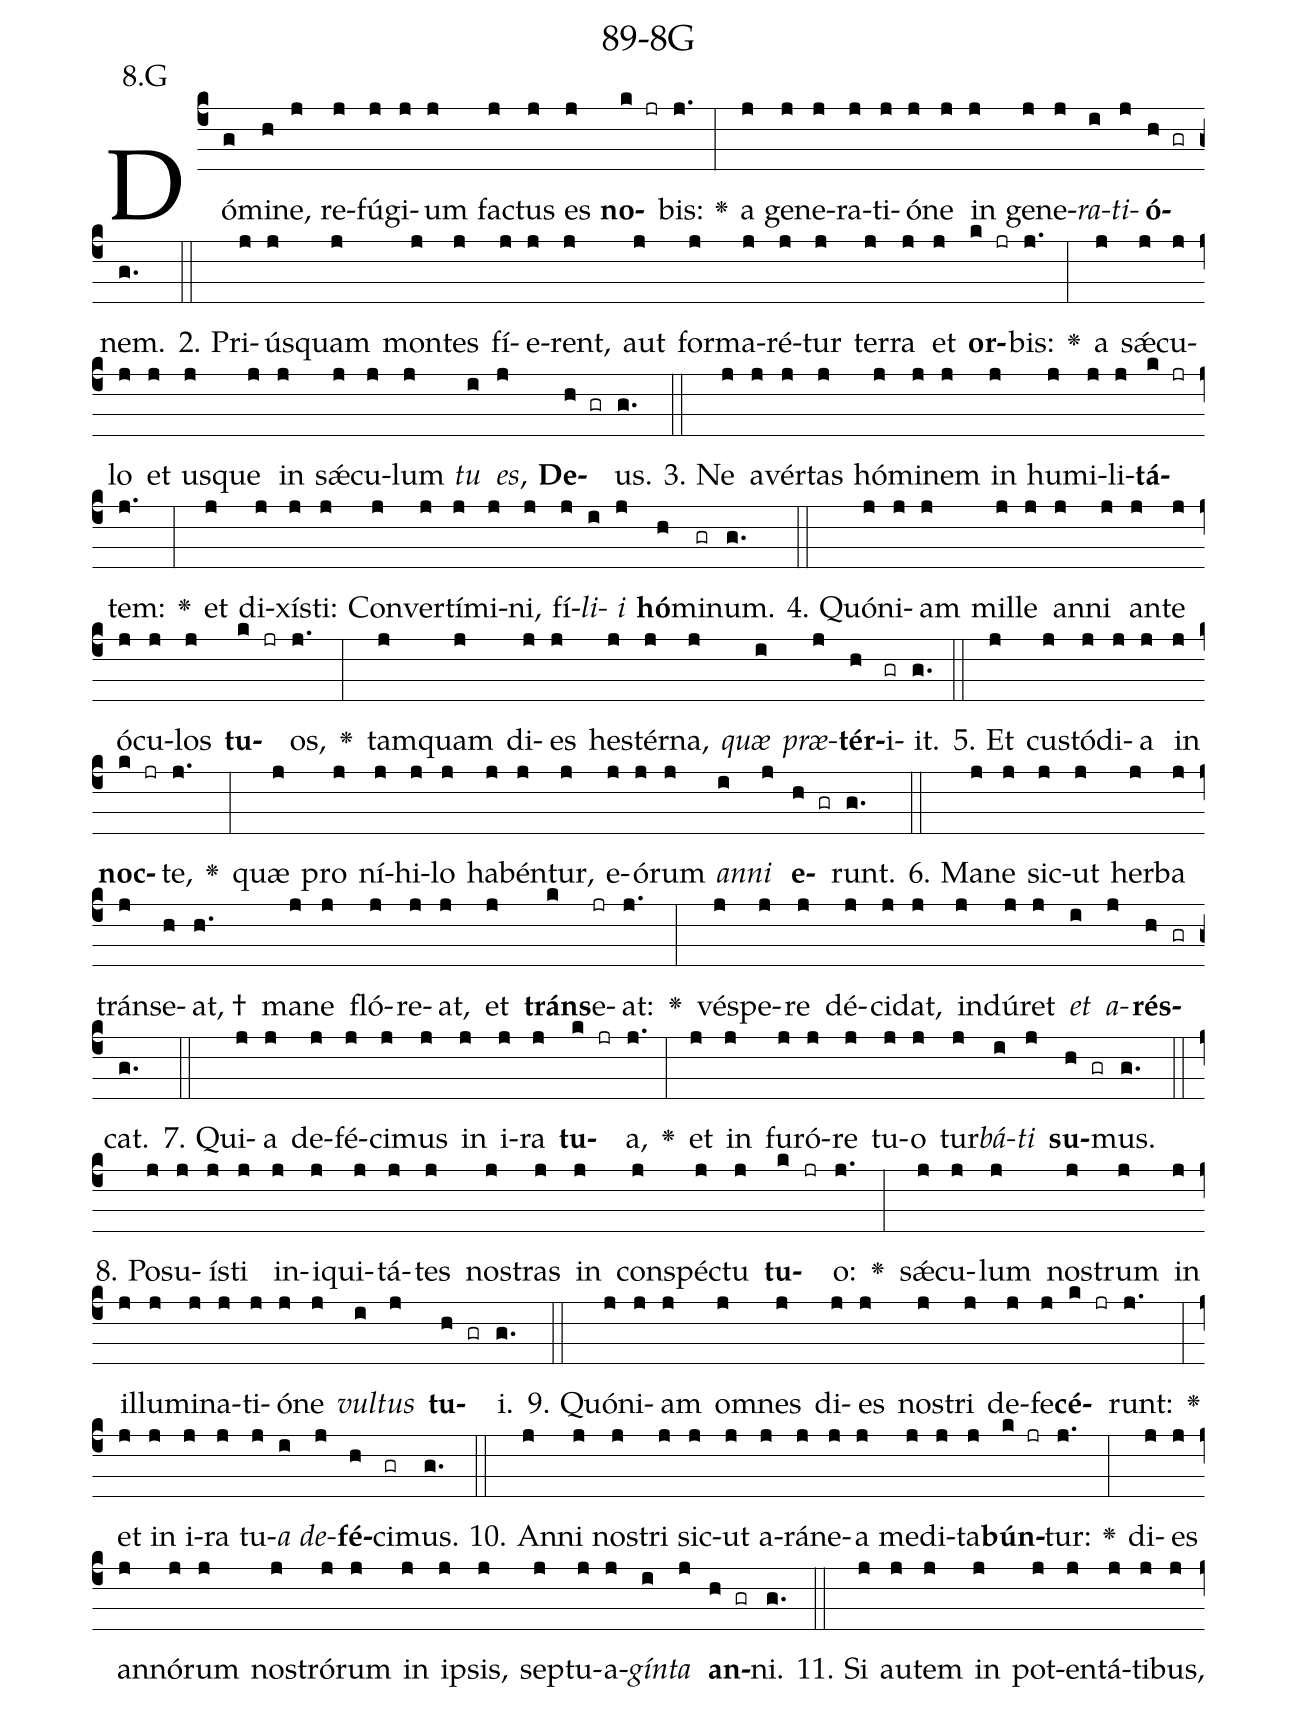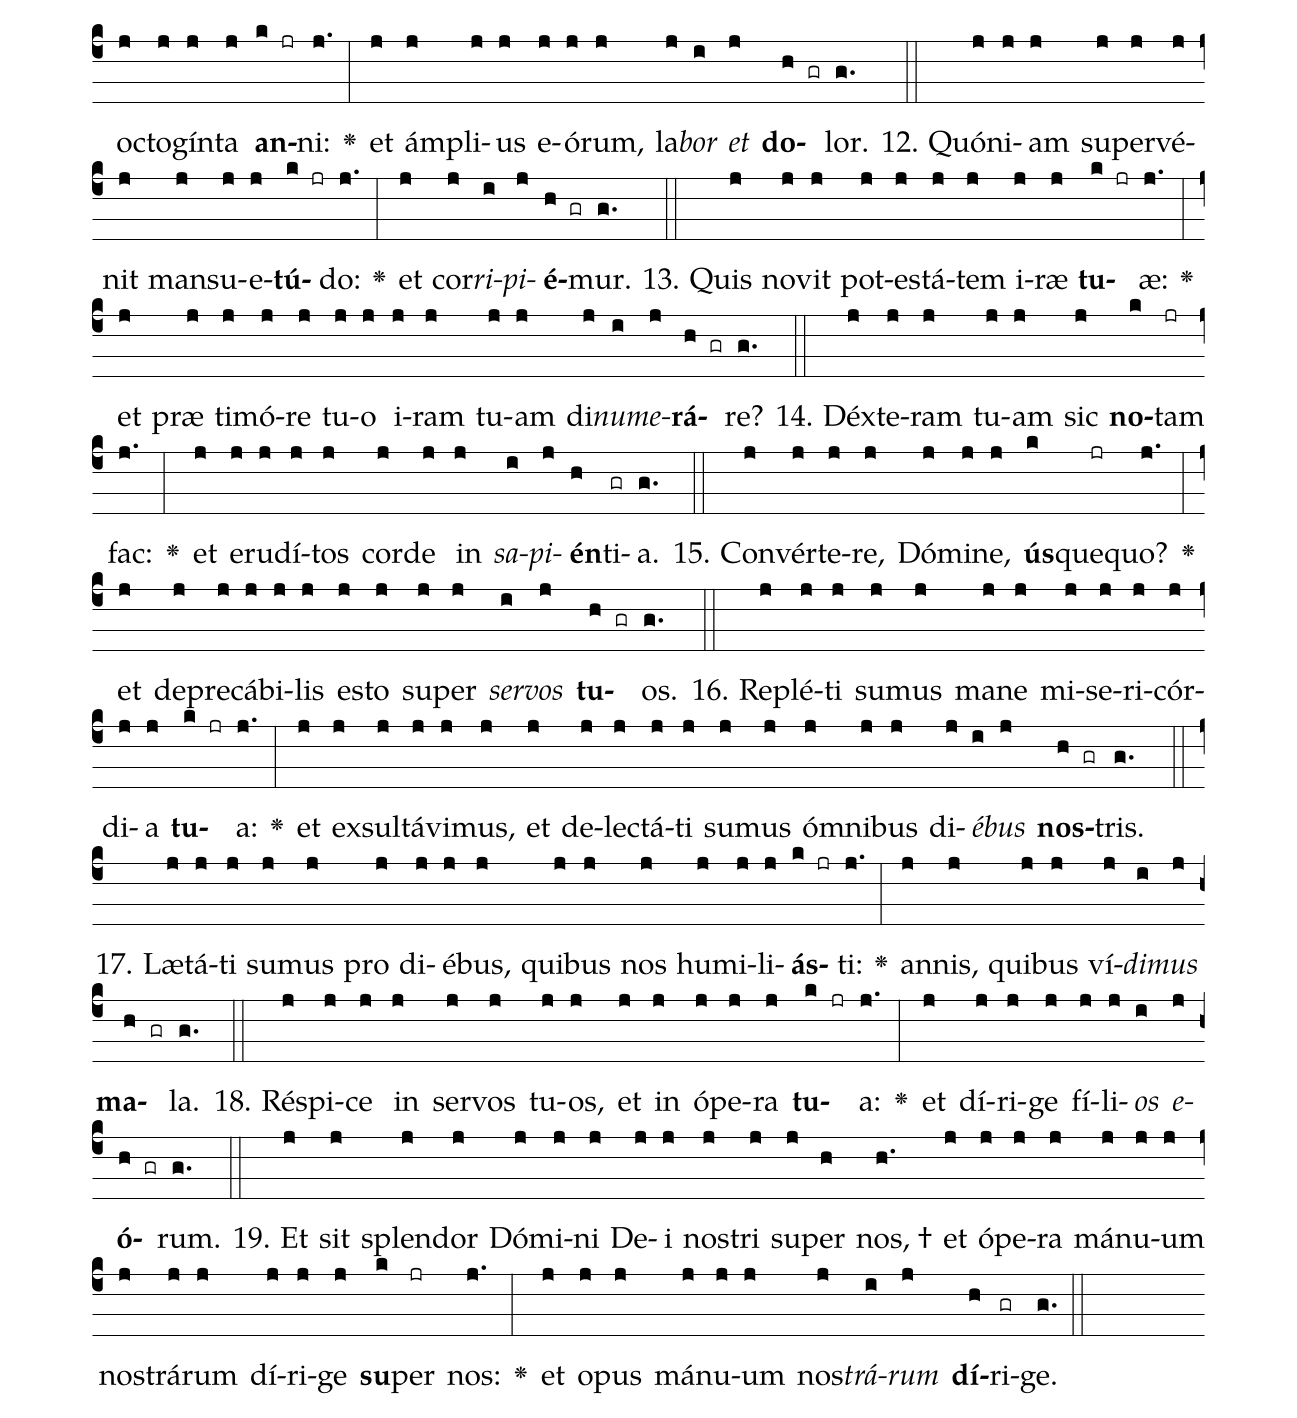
name: 89-8G;
annotation: 8.G;
%%
(c4)Dó(g)mi(h)ne,(j) re(j)fú(j)gi(j)um(j) fac(j)tus(j) es(j) <b>no</b>(k jr)bis:(j.) <v>\greheightstar</v>(:) a(j) ge(j)ne(j)ra(j)ti(j)ó(j)ne(j) in(j) ge(j)ne(j)<i>ra</i>(i)<i>ti</i>(j)<b>ó</b>(h gr)nem.(g.) (::)
2. Pri(j)ús(j)quam(j) mon(j)tes(j) fí(j)e(j)rent,(j) aut(j) for(j)ma(j)ré(j)tur(j) ter(j)ra(j) et(j) <b>or</b>(k jr)bis:(j.) <v>\greheightstar</v>(:) a(j) sǽ(j)cu(j)lo(j) et(j) us(j)que(j) in(j) sǽ(j)cu(j)lum(j) <i>tu</i>(i) <i>es</i>,(j) <b>De</b>(h gr)us.(g.) (::)
3. Ne(j) a(j)vér(j)tas(j) hó(j)mi(j)nem(j) in(j) hu(j)mi(j)li(j)<b>tá</b>(k jr)tem:(j.) <v>\greheightstar</v>(:) et(j) di(j)xís(j)ti:(j) Con(j)ver(j)tí(j)mi(j)ni,(j) fí(j)<i>li</i>(i)<i>i</i>(j) <b>hó</b>(h)mi(gr)num.(g.) (::)
4. Quón(j)i(j)am(j) mil(j)le(j) an(j)ni(j) an(j)te(j) ó(j)cu(j)los(j) <b>tu</b>(k jr)os,(j.) <v>\greheightstar</v>(:) tam(j)quam(j) di(j)es(j) hes(j)tér(j)na,(j) <i>quæ</i>(i) <i>præ</i>(j)<b>tér</b>(h)i(gr)it.(g.) (::)
5. Et(j) cus(j)tó(j)di(j)a(j) in(j) <b>noc</b>(k jr)te,(j.) <v>\greheightstar</v>(:) quæ(j) pro(j) ní(j)hi(j)lo(j) ha(j)bén(j)tur,(j) e(j)ó(j)rum(j) <i>an</i>(i)<i>ni</i>(j) <b>e</b>(h gr)runt.(g.) (::)
6. Ma(j)ne(j) sic(j)ut(j) her(j)ba(j) tráns(j)e(h)at, †(h.) ma(j)ne(j) fló(j)re(j)at,(j) et(j) <b>tráns</b>(k)e(jr)at:(j.) <v>\greheightstar</v>(:) vés(j)pe(j)re(j) dé(j)ci(j)dat,(j) in(j)dú(j)ret(j) <i>et</i>(i) <i>a</i>(j)<b>rés</b>(h gr)cat.(g.) (::)
7. Qui(j)a(j) de(j)fé(j)ci(j)mus(j) in(j) i(j)ra(j) <b>tu</b>(k jr)a,(j.) <v>\greheightstar</v>(:) et(j) in(j) fu(j)ró(j)re(j) tu(j)o(j) tur(j)<i>bá</i>(i)<i>ti</i>(j) <b>su</b>(h gr)mus.(g.) (::)
8. Po(j)su(j)ís(j)ti(j) in(j)i(j)qui(j)tá(j)tes(j) nos(j)tras(j) in(j) con(j)spéc(j)tu(j) <b>tu</b>(k jr)o:(j.) <v>\greheightstar</v>(:) sǽ(j)cu(j)lum(j) nos(j)trum(j) in(j) il(j)lu(j)mi(j)na(j)ti(j)ó(j)ne(j) <i>vul</i>(i)<i>tus</i>(j) <b>tu</b>(h gr)i.(g.) (::)
9. Quón(j)i(j)am(j) om(j)nes(j) di(j)es(j) nos(j)tri(j) de(j)fe(j)<b>cé</b>(k jr)runt:(j.) <v>\greheightstar</v>(:) et(j) in(j) i(j)ra(j) tu(j)<i>a</i>(i) <i>de</i>(j)<b>fé</b>(h)ci(gr)mus.(g.) (::)
10. An(j)ni(j) nos(j)tri(j) sic(j)ut(j) a(j)rá(j)ne(j)a(j) me(j)di(j)ta(j)<b>bún</b>(k jr)tur:(j.) <v>\greheightstar</v>(:) di(j)es(j) an(j)nó(j)rum(j) nos(j)tró(j)rum(j) in(j) ip(j)sis,(j) sep(j)tu(j)a(j)<i>gín</i>(i)<i>ta</i>(j) <b>an</b>(h gr)ni.(g.) (::)
11. Si(j) au(j)tem(j) in(j) pot(j)en(j)tá(j)ti(j)bus,(j) oc(j)to(j)gín(j)ta(j) <b>an</b>(k jr)ni:(j.) <v>\greheightstar</v>(:) et(j) ám(j)pli(j)us(j) e(j)ó(j)rum,(j) la(j)<i>bor</i>(i) <i>et</i>(j) <b>do</b>(h gr)lor.(g.) (::)
12. Quón(j)i(j)am(j) su(j)per(j)vé(j)nit(j) man(j)su(j)e(j)<b>tú</b>(k jr)do:(j.) <v>\greheightstar</v>(:) et(j) cor(j)<i>ri</i>(i)<i>pi</i>(j)<b>é</b>(h gr)mur.(g.) (::)
13. Quis(j) no(j)vit(j) pot(j)es(j)tá(j)tem(j) i(j)ræ(j) <b>tu</b>(k jr)æ:(j.) <v>\greheightstar</v>(:) et(j) præ(j) ti(j)mó(j)re(j) tu(j)o(j) i(j)ram(j) tu(j)am(j) di(j)<i>nu</i>(i)<i>me</i>(j)<b>rá</b>(h gr)re?(g.) (::)
14. Déx(j)te(j)ram(j) tu(j)am(j) sic(j) <b>no</b>(k)tam(jr) fac:(j.) <v>\greheightstar</v>(:) et(j) e(j)ru(j)dí(j)tos(j) cor(j)de(j) in(j) <i>sa</i>(i)<i>pi</i>(j)<b>én</b>(h)ti(gr)a.(g.) (::)
15. Con(j)vér(j)te(j)re,(j) Dó(j)mi(j)ne,(j) <b>ús</b>(k)que(jr)quo?(j.) <v>\greheightstar</v>(:) et(j) de(j)pre(j)cá(j)bi(j)lis(j) es(j)to(j) su(j)per(j) <i>ser</i>(i)<i>vos</i>(j) <b>tu</b>(h gr)os.(g.) (::)
16. Re(j)plé(j)ti(j) su(j)mus(j) ma(j)ne(j) mi(j)se(j)ri(j)cór(j)di(j)a(j) <b>tu</b>(k jr)a:(j.) <v>\greheightstar</v>(:) et(j) ex(j)sul(j)tá(j)vi(j)mus,(j) et(j) de(j)lec(j)tá(j)ti(j) su(j)mus(j) óm(j)ni(j)bus(j) di(j)<i>é</i>(i)<i>bus</i>(j) <b>nos</b>(h gr)tris.(g.) (::)
17. Læ(j)tá(j)ti(j) su(j)mus(j) pro(j) di(j)é(j)bus,(j) qui(j)bus(j) nos(j) hu(j)mi(j)li(j)<b>ás</b>(k jr)ti:(j.) <v>\greheightstar</v>(:) an(j)nis,(j) qui(j)bus(j) ví(j)<i>di</i>(i)<i>mus</i>(j) <b>ma</b>(h gr)la.(g.) (::)
18. Ré(j)spi(j)ce(j) in(j) ser(j)vos(j) tu(j)os,(j) et(j) in(j) ó(j)pe(j)ra(j) <b>tu</b>(k jr)a:(j.) <v>\greheightstar</v>(:) et(j) dí(j)ri(j)ge(j) fí(j)li(j)<i>os</i>(i) <i>e</i>(j)<b>ó</b>(h gr)rum.(g.) (::)
19. Et(j) sit(j) splen(j)dor(j) Dó(j)mi(j)ni(j) De(j)i(j) nos(j)tri(j) su(j)per(h) nos, †(h.) et(j) ó(j)pe(j)ra(j) má(j)nu(j)um(j) nos(j)trá(j)rum(j) dí(j)ri(j)ge(j) <b>su</b>(k)per(jr) nos:(j.) <v>\greheightstar</v>(:) et(j) o(j)pus(j) má(j)nu(j)um(j) nos(j)<i>trá</i>(i)<i>rum</i>(j) <b>dí</b>(h)ri(gr)ge.(g.) (::)
